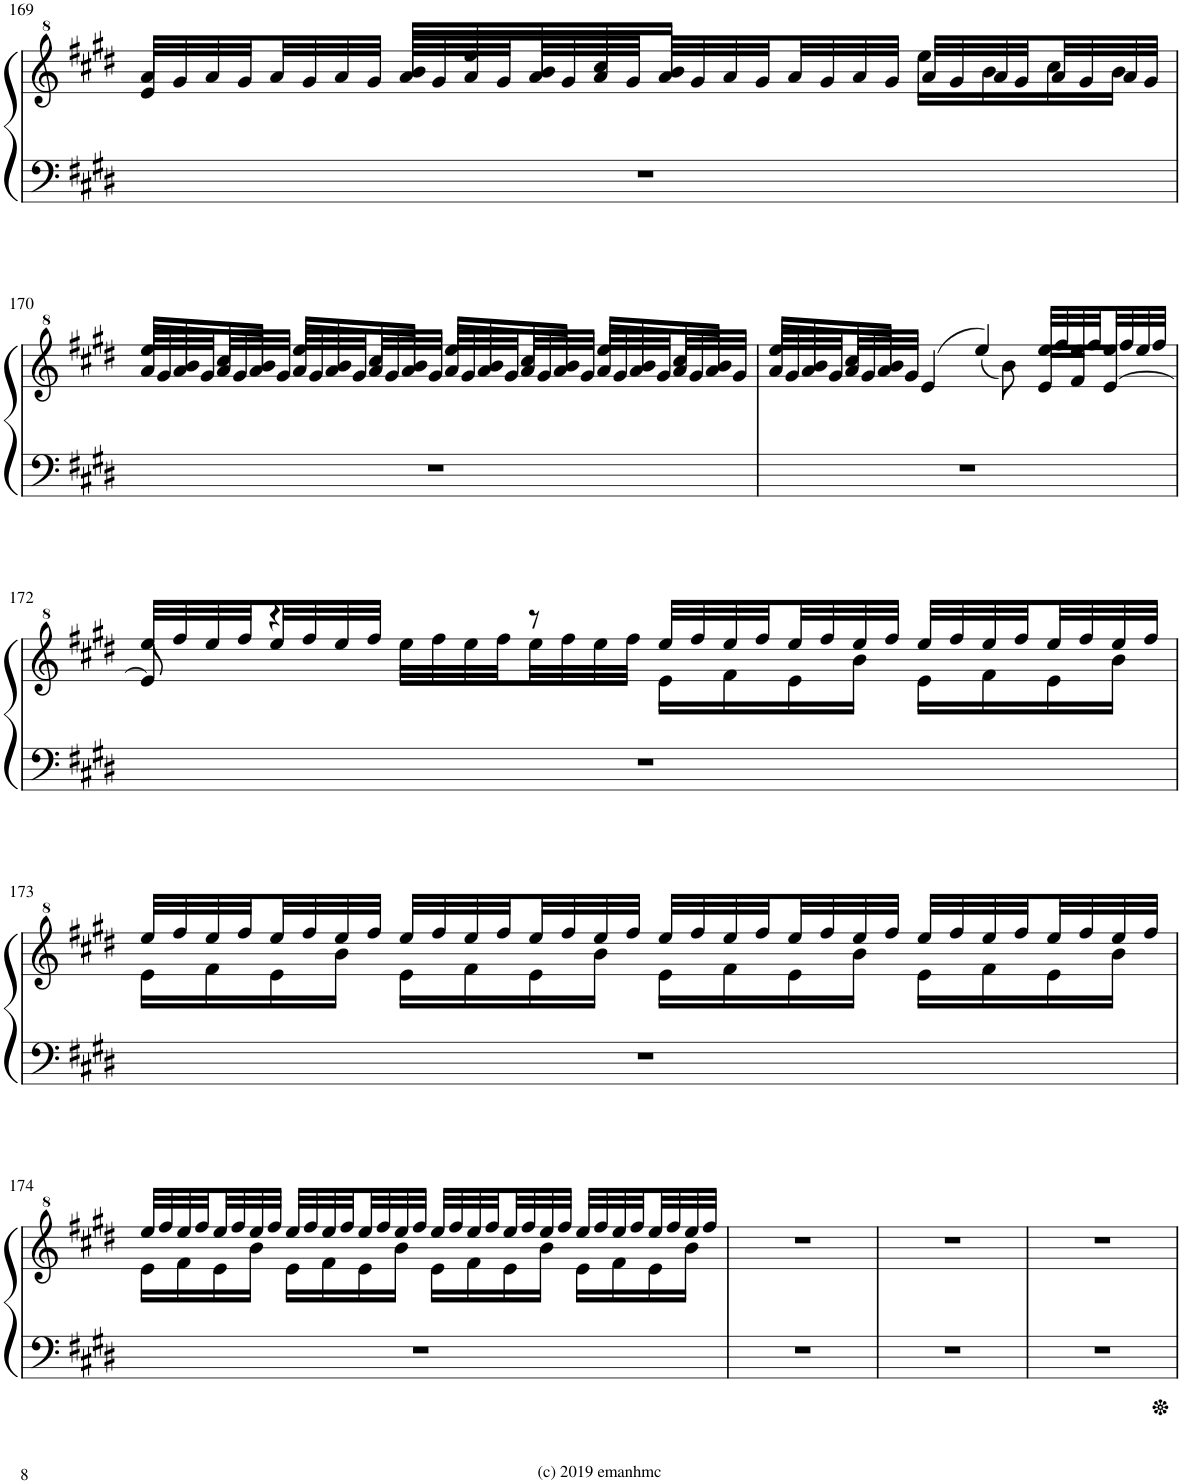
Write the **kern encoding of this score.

**kern	**kern
*part1	*part1
*staff2	*staff1
*I"Piano	*
*I'Pno.	*
!!LO:PB:g=z
*clefF4	*clefG2
*k[f#c#g#d#]	*k[f#c#g#d#]
*M4/4	*M4/4
*met(c)	*met(c)
=169	=169
*	*^
1r	32aa/LLL	4ee/
.	32gg#/	.
.	32aa/	.
.	32gg#/	.
.	32aa/	.
.	32gg#/	.
.	32aa/	.
.	32gg#/JJJ	.
.	32aa/LLL	16bb/LL
.	32gg#/	.
.	32aa/	16eee/
.	32gg#/	.
.	32aa/	16bb/
.	32gg#/	.
.	32aa/	16ccc#/
.	32gg#/JJJ	.
.	32aa/LLL	16bb/JJ
.	32gg#/	.
.	32aa/	8.ryy
.	32gg#/	.
.	32aa/	.
.	32gg#/	.
.	32aa/	.
.	32gg#/JJJ	.
.	32aa/LLL	16eee\LL
.	32gg#/	.
.	32aa/	16bb\
.	32gg#/	.
.	32aa/	16ccc#\
.	32gg#/	.
.	32aa/	16bb\JJ
.	32gg#/JJJ	.
!!LO:LB:g=z	!!
=170	=170	=170
1r	32aa/LLL	16eee/LL
.	32gg#/	.
.	32aa/	16bb/
.	32gg#/	.
.	32aa/	16ccc#/
.	32gg#/	.
.	32aa/	16bb/JJ
.	32gg#/JJJ	.
.	32aa/LLL	16eee/LL
.	32gg#/	.
.	32aa/	16bb/
.	32gg#/	.
.	32aa/	16ccc#/
.	32gg#/	.
.	32aa/	16bb/JJ
.	32gg#/JJJ	.
.	32aa/LLL	16eee/LL
.	32gg#/	.
.	32aa/	16bb/
.	32gg#/	.
.	32aa/	16ccc#/
.	32gg#/	.
.	32aa/	16bb/JJ
.	32gg#/JJJ	.
.	32aa/LLL	16eee/LL
.	32gg#/	.
.	32aa/	16bb/
.	32gg#/	.
.	32aa/	16ccc#/
.	32gg#/	.
.	32aa/	16bb/JJ
.	32gg#/JJJ	.
=171	=171	=171
1r	32aa/LLL	16eee/LL
.	32gg#/	.
.	32aa/	16bb/
.	32gg#/	.
.	32aa/	16ccc#/
.	32gg#/	.
.	32aa/	16bb/JJ
.	32gg#/JJJ	.
.	(4ee/	4.ryy
.	(4eee/)	.
.	.	8bb\)
.	16ee/LL	32eee/LLL
.	.	32fff#/
.	16ff#/J	32eee/
.	.	32fff#/
.	[8ee/J	32eee/
.	.	32fff#/
.	.	32eee/
.	.	32fff#/JJJ
!!LO:LB:g=z	!!
=172	=172	=172
1r	8ee/]	32eee/LLL
.	.	32fff#/
.	.	32eee/
.	.	32fff#/
.	4r	32eee/
.	.	32fff#/
.	.	32eee/
.	.	32fff#/JJJ
.	.	32eee\LLL
.	.	32fff#\
.	.	32eee\
.	.	32fff#\
.	8r	32eee\
.	.	32fff#\
.	.	32eee\
.	.	32fff#\JJJ
.	16ee\LL	32eee/LLL
.	.	32fff#/
.	16ff#\	32eee/
.	.	32fff#/
.	16ee\	32eee/
.	.	32fff#/
.	16bb\JJ	32eee/
.	.	32fff#/JJJ
.	16ee\LL	32eee/LLL
.	.	32fff#/
.	16ff#\	32eee/
.	.	32fff#/
.	16ee\	32eee/
.	.	32fff#/
.	16bb\JJ	32eee/
.	.	32fff#/JJJ
!!LO:LB:g=z	!!
=173	=173	=173
1r	16ee\LL	32eee/LLL
.	.	32fff#/
.	16ff#\	32eee/
.	.	32fff#/
.	16ee\	32eee/
.	.	32fff#/
.	16bb\JJ	32eee/
.	.	32fff#/JJJ
.	16ee\LL	32eee/LLL
.	.	32fff#/
.	16ff#\	32eee/
.	.	32fff#/
.	16ee\	32eee/
.	.	32fff#/
.	16bb\JJ	32eee/
.	.	32fff#/JJJ
.	16ee\LL	32eee/LLL
.	.	32fff#/
.	16ff#\	32eee/
.	.	32fff#/
.	16ee\	32eee/
.	.	32fff#/
.	16bb\JJ	32eee/
.	.	32fff#/JJJ
.	16ee\LL	32eee/LLL
.	.	32fff#/
.	16ff#\	32eee/
.	.	32fff#/
.	16ee\	32eee/
.	.	32fff#/
.	16bb\JJ	32eee/
.	.	32fff#/JJJ
!!LO:LB:g=z	!!
=174	=174	=174
1r	16ee\LL	32eee/LLL
.	.	32fff#/
.	16ff#\	32eee/
.	.	32fff#/
.	16ee\	32eee/
.	.	32fff#/
.	16bb\JJ	32eee/
.	.	32fff#/JJJ
.	16ee\LL	32eee/LLL
.	.	32fff#/
.	16ff#\	32eee/
.	.	32fff#/
.	16ee\	32eee/
.	.	32fff#/
.	16bb\JJ	32eee/
.	.	32fff#/JJJ
.	16ee\LL	32eee/LLL
.	.	32fff#/
.	16ff#\	32eee/
.	.	32fff#/
.	16ee\	32eee/
.	.	32fff#/
.	16bb\JJ	32eee/
.	.	32fff#/JJJ
.	16ee\LL	32eee/LLL
.	.	32fff#/
.	16ff#\	32eee/
.	.	32fff#/
.	16ee\	32eee/
.	.	32fff#/
.	16bb\JJ	32eee/
.	.	32fff#/JJJ
*	*v	*v
=175	=175
1r	1r
=176	=176
1r	1r
=177	=177
1r	1r
=	=
*-	*-
